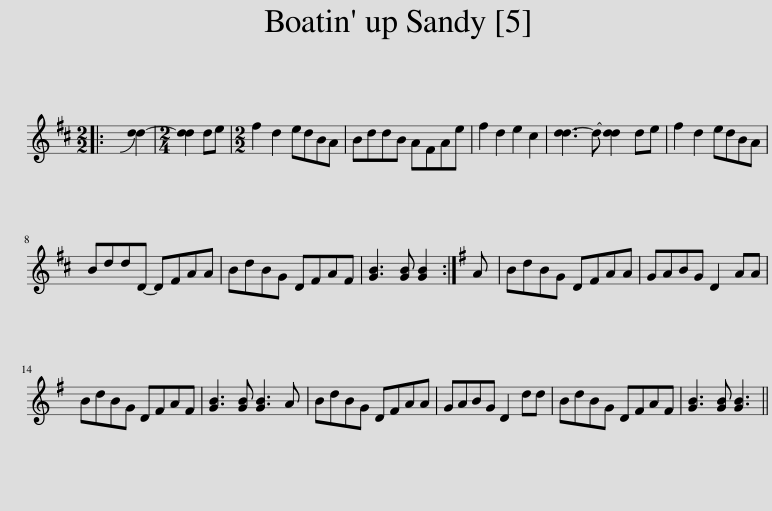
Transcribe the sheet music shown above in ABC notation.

X:1
L:1/8
M:2/2
I:linebreak $
K:D
V:1 treble
V:1
|: !slide![dd-]2 |[M:2/4] [dd]2 de |[M:2/2] f2 d2 edBA | BddB AFAe | f2 d2 e2 c2 | %5
 [dd-]3 d- [dd]2 de | f2 d2 edBA |$ BddD- DFAA | BdBG DFAF | [GB]3 [GB] [GB]2 :| %10
[K:G] A | BdBG DFAA | GABG D2 AA |$ BdBG DFAF | [GB]3 [GB] [GB]3 A | %15
 BdBG DFAA | GABG D2 dd | BdBG DFAF | [GB]3 [GB] [GB]3 || %19
